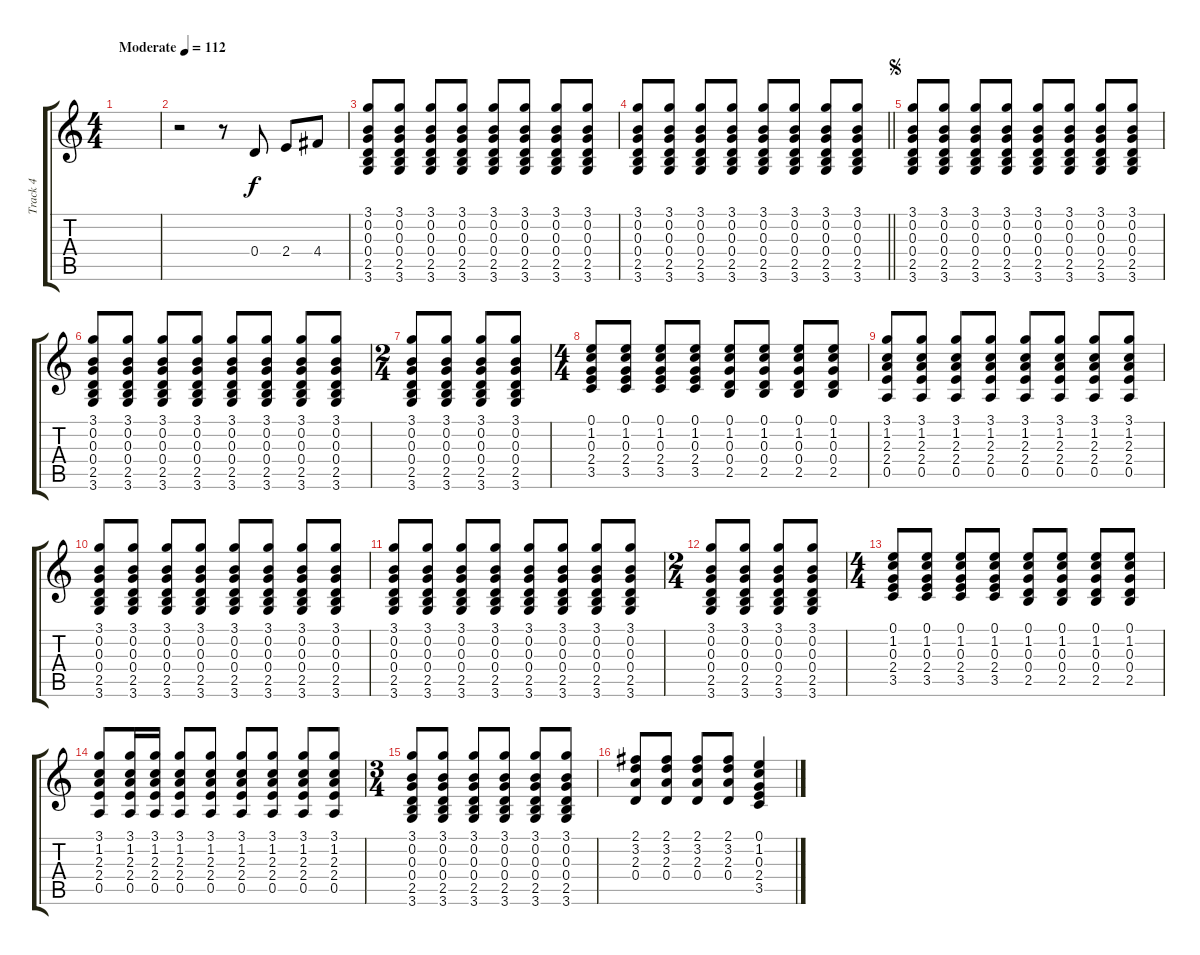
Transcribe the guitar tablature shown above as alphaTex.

\track ("Track 4" "Track 4") {instrument acousticguitarsteel}
\staff {score tabs}
\tuning (E4 B3 G3 D3 A2 E2) {hide}
\ts (4 4)
\tempo (112 "Moderate")
\clef g2
\ks c
|
r.2 r.8 0.4.8 2.4.8 4.4.8 |
(3.1 0.2 0.3 0.4 2.5 3.6).8 (3.1 0.2 0.3 0.4 2.5 3.6).8 (3.1 0.2 0.3 0.4 2.5 3.6).8 (3.1 0.2 0.3 0.4 2.5 3.6).8 (3.1 0.2 0.3 0.4 2.5 3.6).8 (3.1 0.2 0.3 0.4 2.5 3.6).8 (3.1 0.2 0.3 0.4 2.5 3.6).8 (3.1 0.2 0.3 0.4 2.5 3.6).8 |
\barLineRight lightlight
(3.1 0.2 0.3 0.4 2.5 3.6).8 (3.1 0.2 0.3 0.4 2.5 3.6).8 (3.1 0.2 0.3 0.4 2.5 3.6).8 (3.1 0.2 0.3 0.4 2.5 3.6).8 (3.1 0.2 0.3 0.4 2.5 3.6).8 (3.1 0.2 0.3 0.4 2.5 3.6).8 (3.1 0.2 0.3 0.4 2.5 3.6).8 (3.1 0.2 0.3 0.4 2.5 3.6).8 |
\jump segno
(3.1 0.2 0.3 0.4 2.5 3.6).8 (3.1 0.2 0.3 0.4 2.5 3.6).8 (3.1 0.2 0.3 0.4 2.5 3.6).8 (3.1 0.2 0.3 0.4 2.5 3.6).8 (3.1 0.2 0.3 0.4 2.5 3.6).8 (3.1 0.2 0.3 0.4 2.5 3.6).8 (3.1 0.2 0.3 0.4 2.5 3.6).8 (3.1 0.2 0.3 0.4 2.5 3.6).8 |
(3.1 0.2 0.3 0.4 2.5 3.6).8 (3.1 0.2 0.3 0.4 2.5 3.6).8 (3.1 0.2 0.3 0.4 2.5 3.6).8 (3.1 0.2 0.3 0.4 2.5 3.6).8 (3.1 0.2 0.3 0.4 2.5 3.6).8 (3.1 0.2 0.3 0.4 2.5 3.6).8 (3.1 0.2 0.3 0.4 2.5 3.6).8 (3.1 0.2 0.3 0.4 2.5 3.6).8 |
\ts (2 4)
(3.1 0.2 0.3 0.4 2.5 3.6).8 (3.1 0.2 0.3 0.4 2.5 3.6).8 (3.1 0.2 0.3 0.4 2.5 3.6).8 (3.1 0.2 0.3 0.4 2.5 3.6).8 |
\ts (4 4)
(0.1 1.2 0.3 2.4 3.5).8 (0.1 1.2 0.3 2.4 3.5).8 (0.1 1.2 0.3 2.4 3.5).8 (0.1 1.2 0.3 2.4 3.5).8 (0.1 1.2 0.3 0.4 2.5).8 (0.1 1.2 0.3 0.4 2.5).8 (0.1 1.2 0.3 0.4 2.5).8 (0.1 1.2 0.3 0.4 2.5).8 |
(3.1 1.2 2.3 2.4 0.5).8 (3.1 1.2 2.3 2.4 0.5).8 (3.1 1.2 2.3 2.4 0.5).8 (3.1 1.2 2.3 2.4 0.5).8 (3.1 1.2 2.3 2.4 0.5).8 (3.1 1.2 2.3 2.4 0.5).8 (3.1 1.2 2.3 2.4 0.5).8 (3.1 1.2 2.3 2.4 0.5).8 |
(3.1 0.2 0.3 0.4 2.5 3.6).8 (3.1 0.2 0.3 0.4 2.5 3.6).8 (3.1 0.2 0.3 0.4 2.5 3.6).8 (3.1 0.2 0.3 0.4 2.5 3.6).8 (3.1 0.2 0.3 0.4 2.5 3.6).8 (3.1 0.2 0.3 0.4 2.5 3.6).8 (3.1 0.2 0.3 0.4 2.5 3.6).8 (3.1 0.2 0.3 0.4 2.5 3.6).8 |
(3.1 0.2 0.3 0.4 2.5 3.6).8 (3.1 0.2 0.3 0.4 2.5 3.6).8 (3.1 0.2 0.3 0.4 2.5 3.6).8 (3.1 0.2 0.3 0.4 2.5 3.6).8 (3.1 0.2 0.3 0.4 2.5 3.6).8 (3.1 0.2 0.3 0.4 2.5 3.6).8 (3.1 0.2 0.3 0.4 2.5 3.6).8 (3.1 0.2 0.3 0.4 2.5 3.6).8 |
\ts (2 4)
(3.1 0.2 0.3 0.4 2.5 3.6).8 (3.1 0.2 0.3 0.4 2.5 3.6).8 (3.1 0.2 0.3 0.4 2.5 3.6).8 (3.1 0.2 0.3 0.4 2.5 3.6).8 |
\ts (4 4)
(0.1 1.2 0.3 2.4 3.5).8 (0.1 1.2 0.3 2.4 3.5).8 (0.1 1.2 0.3 2.4 3.5).8 (0.1 1.2 0.3 2.4 3.5).8 (0.1 1.2 0.3 0.4 2.5).8 (0.1 1.2 0.3 0.4 2.5).8 (0.1 1.2 0.3 0.4 2.5).8 (0.1 1.2 0.3 0.4 2.5).8 |
(3.1 1.2 2.3 2.4 0.5).8 (3.1 1.2 2.3 2.4 0.5).16 (3.1 1.2 2.3 2.4 0.5).16 (3.1 1.2 2.3 2.4 0.5).8 (3.1 1.2 2.3 2.4 0.5).8 (3.1 1.2 2.3 2.4 0.5).8 (3.1 1.2 2.3 2.4 0.5).8 (3.1 1.2 2.3 2.4 0.5).8 (3.1 1.2 2.3 2.4 0.5).8 |
\ts (3 4)
(3.1 0.2 0.3 0.4 2.5 3.6).8 (3.1 0.2 0.3 0.4 2.5 3.6).8 (3.1 0.2 0.3 0.4 2.5 3.6).8 (3.1 0.2 0.3 0.4 2.5 3.6).8 (3.1 0.2 0.3 0.4 2.5 3.6).8 (3.1 0.2 0.3 0.4 2.5 3.6).8 |
(2.1 3.2 2.3 0.4).8 (2.1 3.2 2.3 0.4).8 (2.1 3.2 2.3 0.4).8 (2.1 3.2 2.3 0.4).8 (0.1 1.2 0.3 2.4 3.5).4
